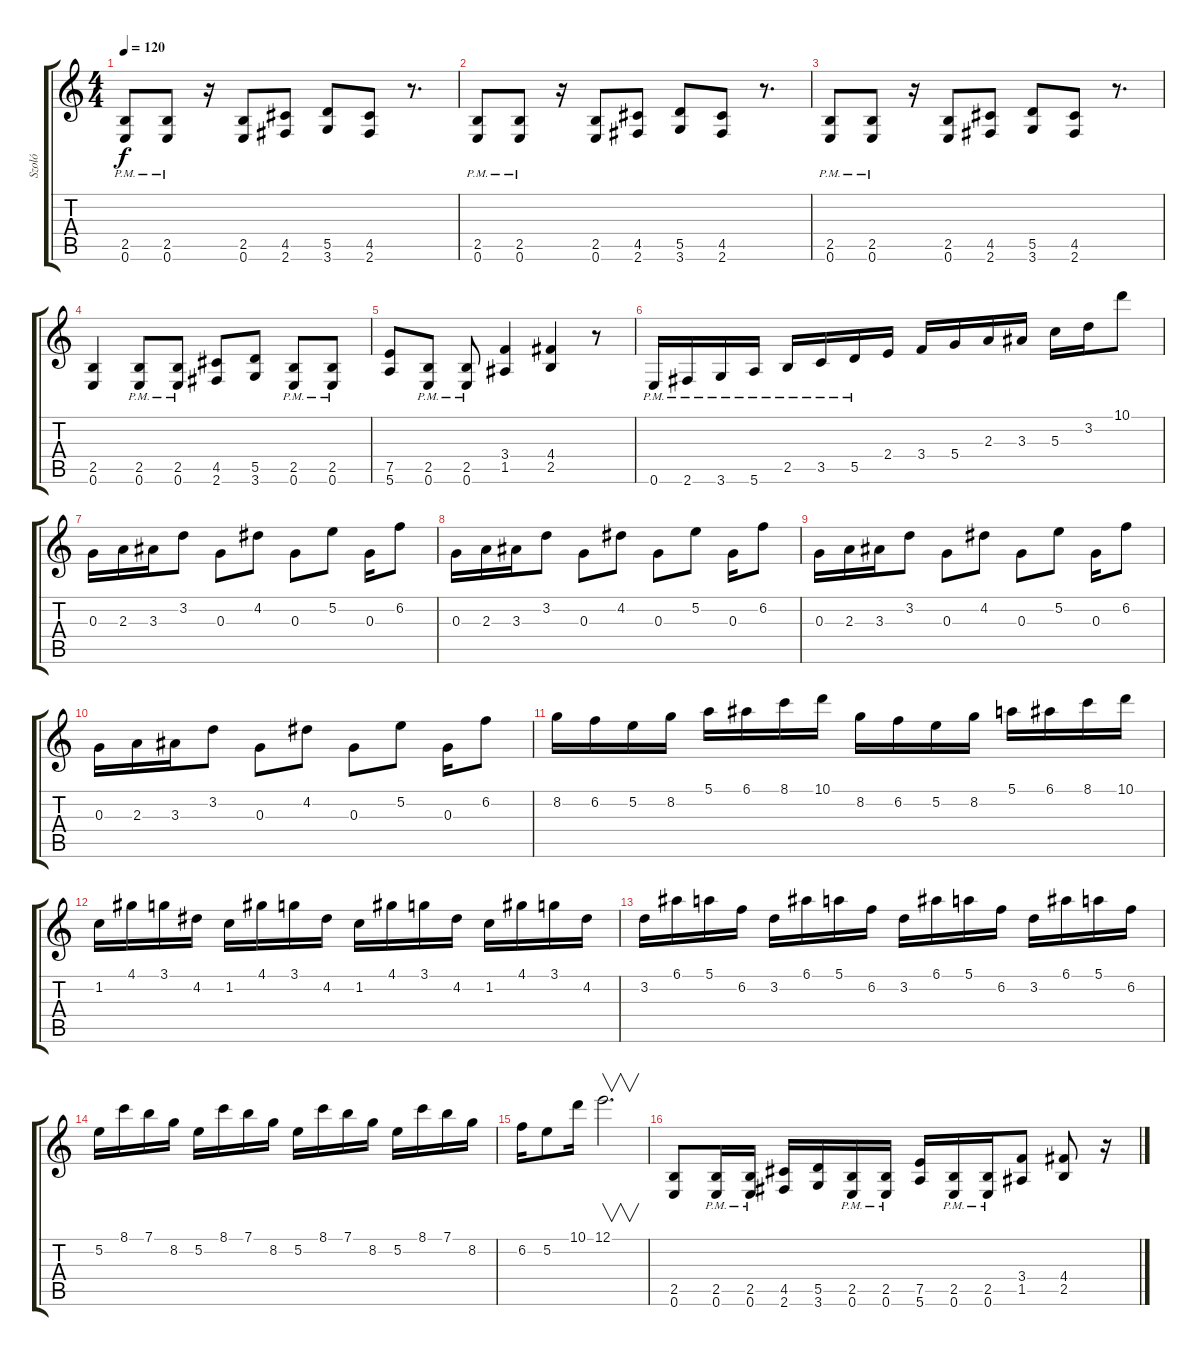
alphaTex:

\track ("Szoló" "Szoló") {instrument electricguitarjazz}
\staff {score tabs}
\tuning (E4 B3 G3 D3 A2 E2) {hide}
\ts (4 4)
\tempo 120
\clef g2
\ks c
(2.5{pm} 0.6{pm}).8{dy f} (2.5{pm} 0.6{pm}).8 r.16 (2.5 0.6).8 (4.5 2.6).8 (5.5 3.6).8 (4.5 2.6).8 r.8{d} |
(2.5{pm} 0.6{pm}).8 (2.5{pm} 0.6{pm}).8 r.16 (2.5 0.6).8 (4.5 2.6).8 (5.5 3.6).8 (4.5 2.6).8 r.8{d} |
(2.5{pm} 0.6{pm}).8 (2.5{pm} 0.6{pm}).8 r.16 (2.5 0.6).8 (4.5 2.6).8 (5.5 3.6).8 (4.5 2.6).8 r.8{d} |
(2.5 0.6).4 (2.5{pm} 0.6{pm}).8 (2.5{pm} 0.6{pm}).8 (4.5 2.6).8 (5.5 3.6).8 (2.5{pm} 0.6{pm}).8 (2.5{pm} 0.6{pm}).8 |
(7.5 5.6).8 (2.5{pm} 0.6{pm}).8 (2.5{pm} 0.6{pm}).8 (3.4 1.5).4 (4.4 2.5).4 r.8 |
0.6{pm}.16 2.6{pm}.16 3.6{pm}.16 5.6{pm}.16 2.5{pm}.16 3.5{pm}.16 5.5{pm}.16 2.4.16 3.4.16 5.4.16 2.3.16 3.3.16 5.3.16 3.2.16 10.1.8 |
0.3.16 2.3.16 3.3.16 3.2.8 0.3.8 4.2.8 0.3.8 5.2.8 0.3.16 6.2.8 |
0.3.16 2.3.16 3.3.16 3.2.8 0.3.8 4.2.8 0.3.8 5.2.8 0.3.16 6.2.8 |
0.3.16 2.3.16 3.3.16 3.2.8 0.3.8 4.2.8 0.3.8 5.2.8 0.3.16 6.2.8 |
0.3.16 2.3.16 3.3.16 3.2.8 0.3.8 4.2.8 0.3.8 5.2.8 0.3.16 6.2.8 |
8.2.16 6.2.16 5.2.16 8.2.16 5.1.16 6.1.16 8.1.16 10.1.16 8.2.16 6.2.16 5.2.16 8.2.16 5.1.16 6.1.16 8.1.16 10.1.16 |
1.2.16 4.1.16 3.1.16 4.2.16 1.2.16 4.1.16 3.1.16 4.2.16 1.2.16 4.1.16 3.1.16 4.2.16 1.2.16 4.1.16 3.1.16 4.2.16 |
3.2.16 6.1.16 5.1.16 6.2.16 3.2.16 6.1.16 5.1.16 6.2.16 3.2.16 6.1.16 5.1.16 6.2.16 3.2.16 6.1.16 5.1.16 6.2.16 |
5.2.16 8.1.16 7.1.16 8.2.16 5.2.16 8.1.16 7.1.16 8.2.16 5.2.16 8.1.16 7.1.16 8.2.16 5.2.16 8.1.16 7.1.16 8.2.16 |
6.2.16 5.2.8 10.1.16 12.1.2{v d} |
(2.5 0.6).8 (2.5{pm} 0.6{pm}).16 (2.5{pm} 0.6{pm}).16 (4.5 2.6).16 (5.5 3.6).16 (2.5{pm} 0.6{pm}).16 (2.5{pm} 0.6{pm}).16 (7.5 5.6).16 (2.5{pm} 0.6{pm}).16 (2.5{pm} 0.6{pm}).16 (3.4 1.5).8 (4.4 2.5).8 r.16
